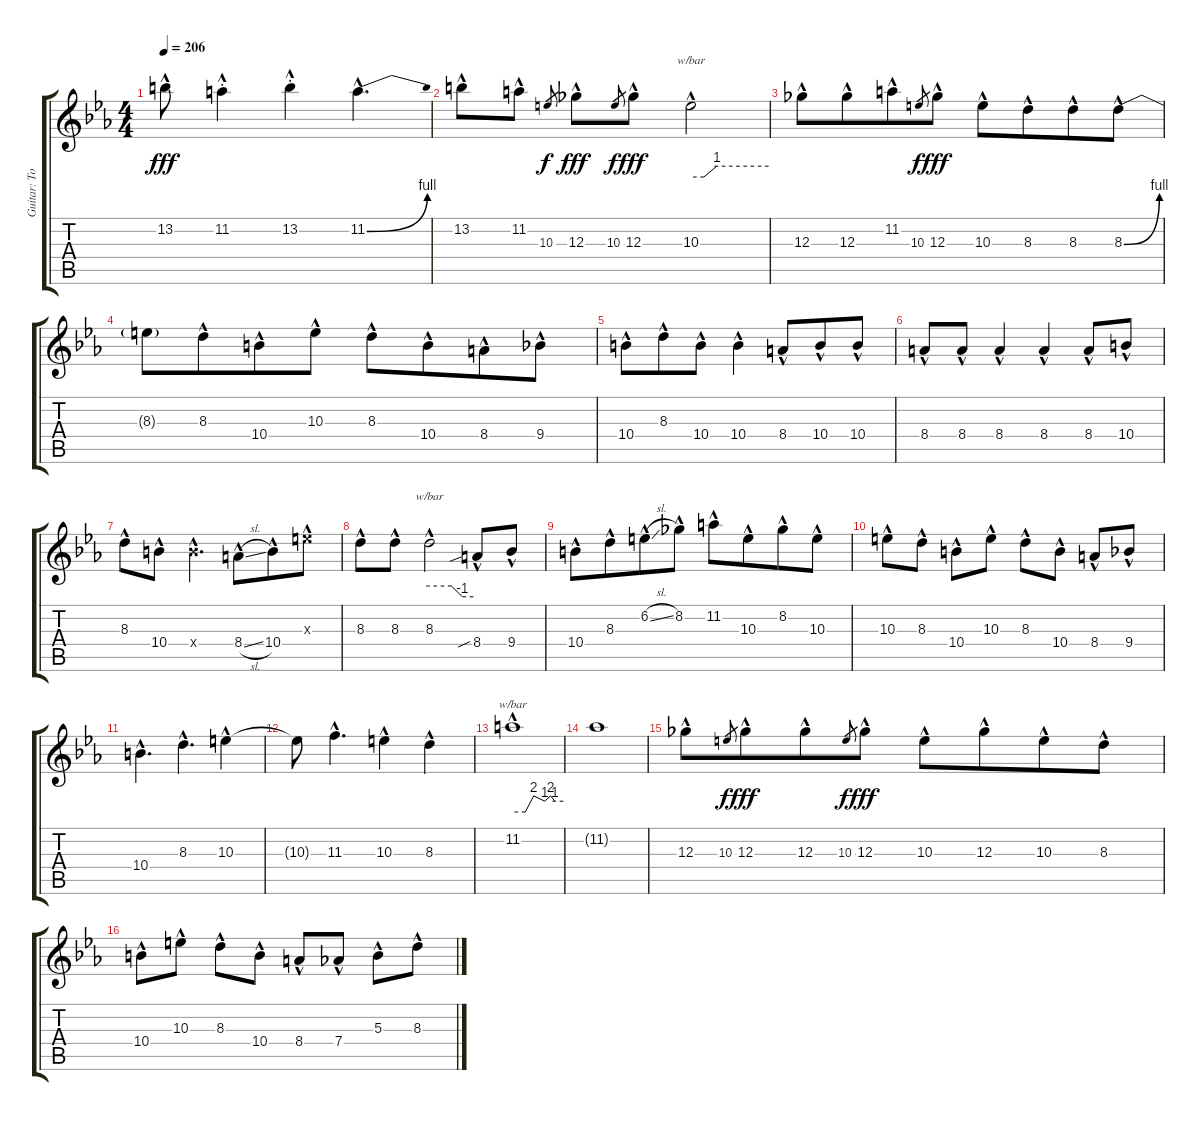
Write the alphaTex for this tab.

\track ("Guitar: Tony" "Guitar: To") {instrument overdrivenguitar}
\staff {score tabs}
\tuning (Eb4 Bb3 Gb3 Db3 Ab2 Eb2) {hide}
\ts (4 4)
\tempo 206
\clef g2
\ks eb
13.2{hac}.8{dy fff} 11.2{hac st}.4 13.2{hac st}.4 11.2{be (bend 0 0 60 4) hac}.4{d} |
13.2{hac}.8 11.2{hac}.8 10.3.8{gr dy f beam merge} 12.3{hac}.8{dy fff} 10.3.8{gr dy f} 12.3{hac}.8{dy fff} 10.3{hac}.2{tbe (custom default 0 0 10 0 20 4 60 4)} |
12.3{hac}.8 12.3{hac}.8{beam merge} 11.2{hac}.8 10.3.8{gr dy f} 12.3{hac}.8{dy fff} 10.3{hac}.8 8.3{hac}.8{beam merge} 8.3{hac}.8 8.3{be (bend 0 0 60 4) hac}.8 |
8.3{t}.8 8.3{hac}.8{beam merge} 10.4{hac}.8 10.3{hac}.8 8.3{hac}.8 10.4{hac}.8{beam merge} 8.4{hac}.8 9.4{hac}.8 |
10.4{hac}.8 8.3{hac}.8{beam merge} 10.4{hac}.8 10.4{hac}.4 8.4{hac}.8{beam merge} 10.4{hac}.8 10.4{hac}.8 |
8.4{hac}.8 8.4{hac}.8 8.4{hac}.4 8.4{hac}.4 8.4{hac}.8 10.4{hac}.8 |
8.3{hac}.8 10.4{hac}.8 10.4{hac x}.4{d} 8.4{sl hac}.8{beam merge} 10.4{hac}.8 10.3{hac x}.8 |
8.3{hac}.8 8.3{hac}.8 8.3{hac}.2{tbe (custom default 0 0 30 0 45 -4 60 -4)} 8.4{sib hac}.8 9.4{hac}.8 |
10.4{hac}.8 8.3{hac}.8{beam merge} 6.2{sl hac}.8 8.2{hac}.8 11.2{hac}.8 10.3{hac}.8{beam merge} 8.2{hac}.8 10.3{hac}.8 |
10.3{hac}.8 8.3{hac}.8 10.4{hac}.8 10.3{hac}.8 8.3{hac}.8 10.4{hac}.8 8.4{hac}.8 9.4{hac}.8 |
10.4{hac}.4{d} 8.3{hac}.4{d} 10.3{hac}.4 |
10.3{t}.8 11.3{hac}.4{d} 10.3{hac}.4 8.3{hac}.4 |
11.2{hac}.1{tbe (custom default 0 0 15 0 25 8 38 4 45 8 50 4 60 4)} |
11.2{t}.1 |
12.3{hac}.8 10.3.8{gr dy f} 12.3{hac}.8{dy fff beam merge} 12.3{hac}.8 10.3.8{gr dy f} 12.3{hac}.8{dy fff} 10.3{hac}.8 12.3{hac}.8{beam merge} 10.3{hac}.8 8.3{hac}.8 |
10.4{hac}.8 10.3{hac}.8 8.3{hac}.8 10.4{hac}.8 8.4{hac}.8 7.4{hac}.8 5.3{hac}.8 8.3{hac}.8
